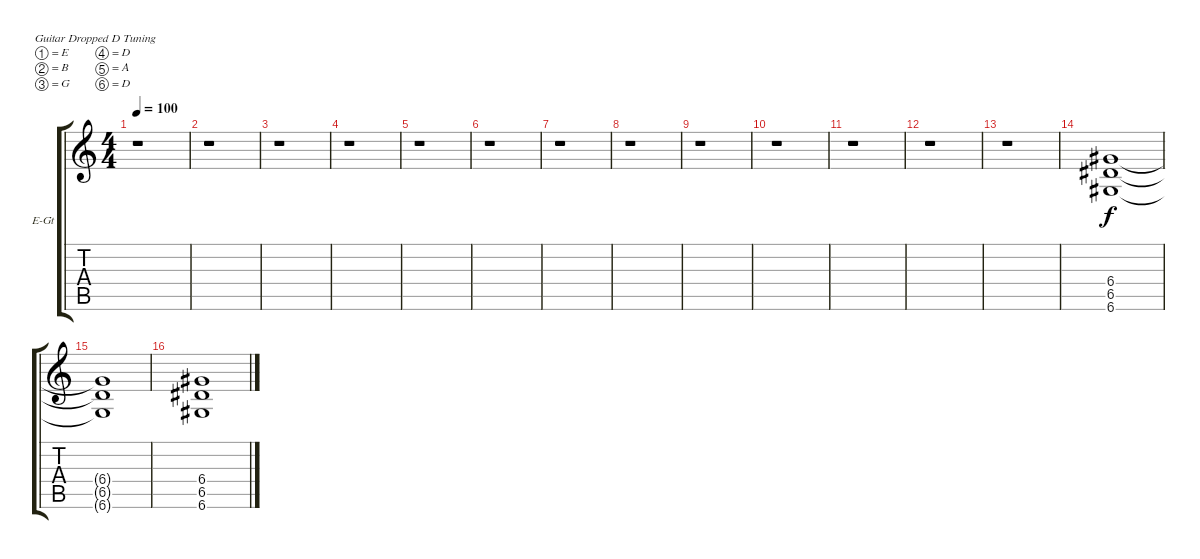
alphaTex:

\bracketExtendMode groupsimilarinstruments
\firstSystemTrackNameOrientation horizontal
\otherSystemsTrackNameOrientation horizontal
\track ("Overdriven-guitar (Richard)" "E-Gt") {instrument overdrivenguitar}
\staff {score tabs}
\tuning (E4 B3 G3 D3 A2 D2)
\ts (4 4)
\tempo 100
\clef g2
\ks c
r.1{dy f} |
r.1 |
r.1 |
r.1 |
r.1 |
r.1 |
r.1 |
r.1 |
r.1 |
r.1 |
r.1 |
r.1 |
r.1 |
(6.4 6.5 6.6).1 |
(6.4{t} 6.5{t} 6.6{t}).1 |
(6.4 6.5 6.6).1
